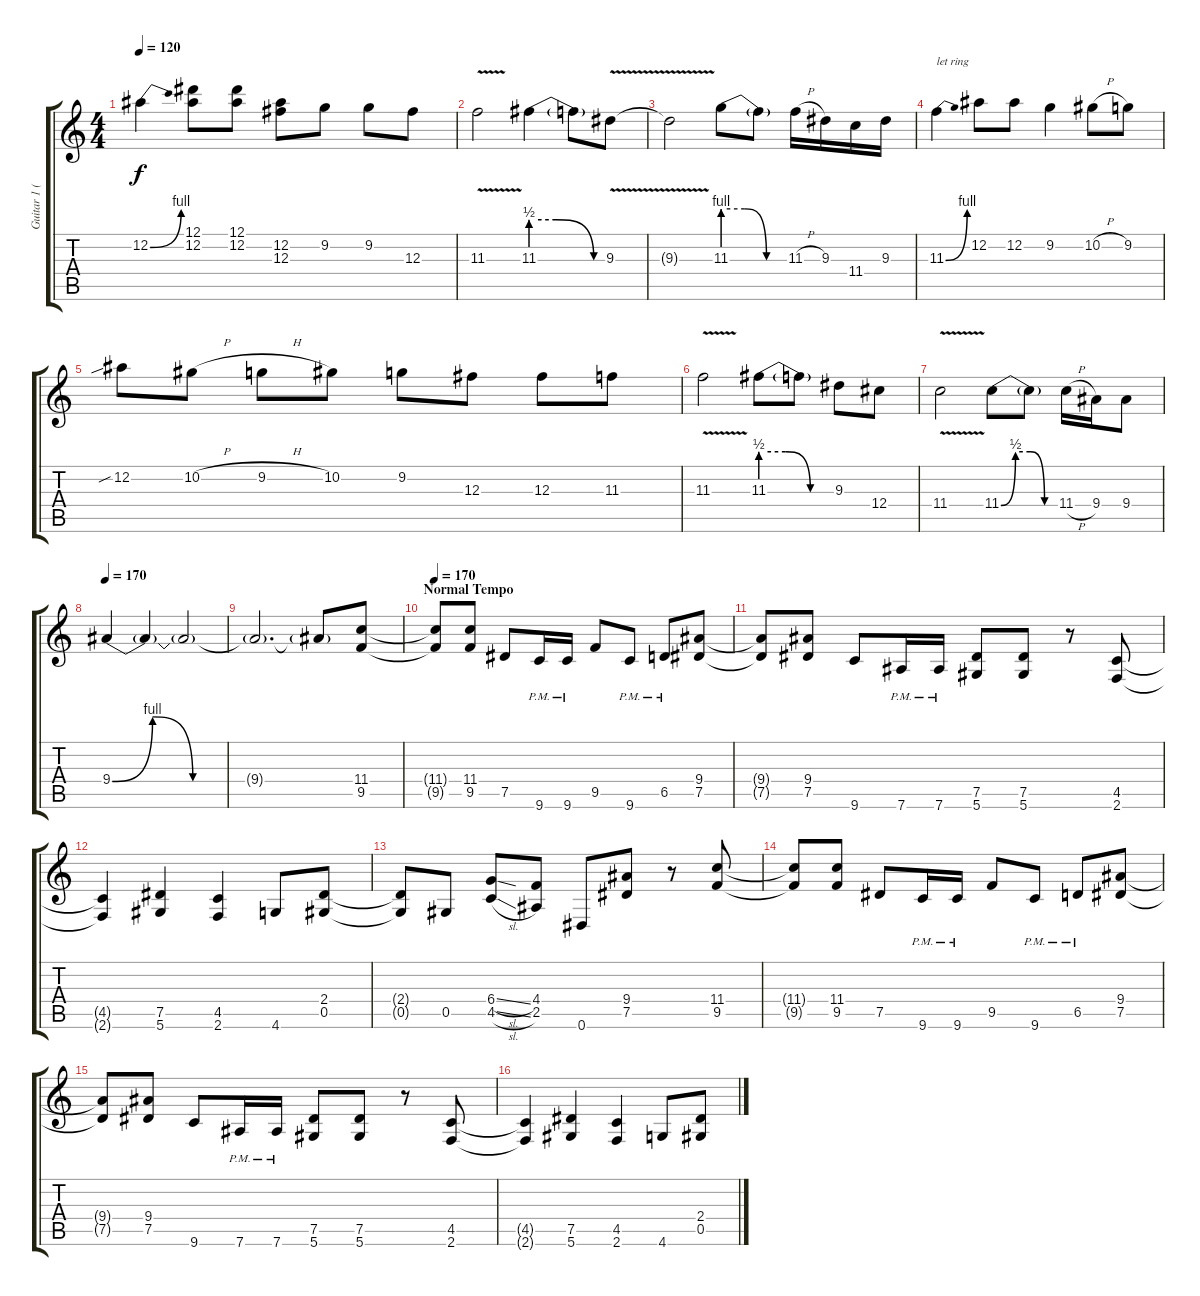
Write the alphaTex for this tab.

\track ("Guitar 1 (Slash)" "Guitar 1 (") {instrument overdrivenguitar}
\staff {score tabs}
\tuning (Eb4 Bb3 Gb3 Db3 Ab2 Eb2) {hide}
\ts (4 4)
\tempo 120
\clef g2
\ks c
12.2{be (bend 0 0 60 4)}.4{dy f} (12.1 12.2).8 (12.1 12.2).8 (12.2 12.3).8 9.2.8 9.2.8 12.3.8 |
11.3{v}.2 11.3{be (custom 0 2 20 2 50 0 60 0)}.4 11.3{t}.8 9.3{v}.8 |
9.3{t}.2 11.3{be (custom 0 4 20 4 40 0 60 0)}.8 11.3{t}.8 11.3{h}.16 9.3.16 11.4.16 9.3.16 |
11.3{be (bend 0 0 60 4)}.4{txt "let ring"} 12.2.8 12.2.8 9.2.4 10.2{h}.8 9.2.8 |
12.2{sib}.8 10.2{h}.8 9.2{h}.8 10.2.8 9.2.8 12.3.8 12.3.8 11.3.8 |
11.3{v}.2 11.3{be (custom 0 2 20 2 40 0 60 0)}.8 11.3{t}.8 9.3.8 12.4.8 |
11.4{v}.2 11.4{be (custom 0 0 15 2 30 2 45 0 60 0)}.8 11.4{t}.8 11.4{h}.16 9.4.16 9.4.8 |
\tempo 170
9.4{be (custom 0 0 10 4 20 0 30 0 45 0 60 0)}.4 9.4{t}.4 9.4{t}.2 |
9.4{t}.2{d} 9.4{t}.8 (11.4 9.5).8 |
\section ("" "Normal Tempo")
\tempo 170
(11.4{t} 9.5{t}).8 (11.4 9.5).8 7.5.8 9.6{pm}.16 9.6{pm}.16 9.5.8 9.6{pm}.8 6.5{pm}.8 (9.4 7.5).8 |
(9.4{t} 7.5{t}).8 (9.4 7.5).8 9.6.8 7.6{pm}.16 7.6{pm}.16 (7.5 5.6).8 (7.5 5.6).8 r.8 (4.5 2.6).8 |
(4.5{t} 2.6{t}).4 (7.5 5.6).4 (4.5 2.6).4 4.6.8 (2.4 0.5).8 |
(2.4{t} 0.5{t}).8 0.5.8 (6.4{sl} 4.5{sl}).8 (4.4 2.5).8 0.6.8 (9.4 7.5).8 r.8 (11.4 9.5).8 |
(11.4{t} 9.5{t}).8 (11.4 9.5).8 7.5.8 9.6{pm}.16 9.6{pm}.16 9.5.8 9.6{pm}.8 6.5{pm}.8 (9.4 7.5).8 |
(9.4{t} 7.5{t}).8 (9.4 7.5).8 9.6.8 7.6{pm}.16 7.6{pm}.16 (7.5 5.6).8 (7.5 5.6).8 r.8 (4.5 2.6).8 |
(4.5{t} 2.6{t}).4 (7.5 5.6).4 (4.5 2.6).4 4.6.8 (2.4 0.5).8
